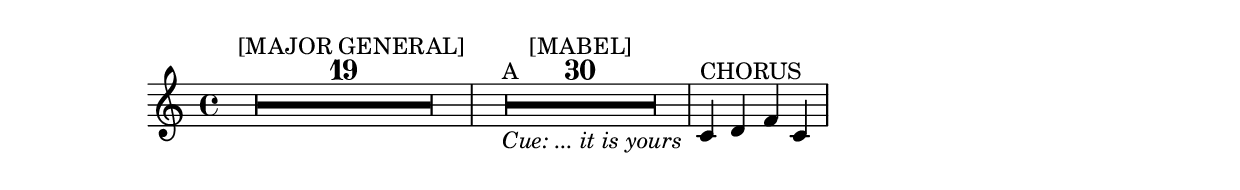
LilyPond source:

%% Do not edit this file; it is automatically
%% generated from LSR http://lsr.dsi.unimi.it
%% This file is in the public domain.
\version "2.13.10"

\header {
  lsrtags = "rhythms, text"

%% Translation of GIT committish: 45fc8488655f9ea122d1ec6e3328892618bd6971
texidoces = "
Los elementos de marcado aplicados a un silencio multicompás se
centran encima o debajo de éste.  Los elementos de marcado extensos
que se adjuntan a silencios multicompás no producen la expansión del
compás.  Para expandir un silencio multicompás de forma que quepa todo
el marcado, utilice un silencio de separación con un marcado aplicado
antes del silencio multicompás.

Observe que el silencio separador produce la inserción de un compás.
El texto aplicado a un siencio sparador de esta forma se alinea por la
izquierda a la posición en que la nota estaría situada dentro del
compás, pero si la longitud del compás está determinada por la
longitud del texto, éste aparecerá centrado.

"

doctitlees = "Marcado de silencios multicompás"

%% Translation of GIT committish: d96023d8792c8af202c7cb8508010c0d3648899d
  texidocde = "Textbeschriftungen, die an Mehrtaktpausen gehängt wird,
wird über oder unter der Pause zentriert.  Lange Beschriftungen
lassen den Takt nicht breiter werden.  Um eine Mehrtaktpause einer
Beschriftung anzupassen, muss eine unsichtbare Pause mit der
Beschriftung direkt vor der Mehrtkatpause eingesetzt werden.

Man sollte beachten, dass unsichtbare Pausen automatische Taktstriche
nach sich ziehen.  Text, der an eine unsichtbare Pause gehänt wird,
ist links ausgerichtet an der Position, wo die Pause erscheinen
würde.  Wenn aber die Länge des Taktes durch die Länge des Textes
bestimmt wird, sieht es so aus, als ob der Text zentriert gesetzt
ist."

  doctitlede = "Textbeschriftung und Mehrtaktpausen"


%% Translation of GIT committish: e71f19ad847d3e94ac89750f34de8b6bb28611df
  texidocfr = "
Lorsque du texte est attaché à un silence multi-mesures, il sera centré
dans la mesure, au-dessus ou en dessous de la portée.  Afin d'étirer la
mesure dans le cas ou ce texte est relativement long, il suffit
d'insérer un silence invisible auquel on attache le texte en question,
avant le silence multi-mesures.

Rappelez-vous qu'un silence invisible génère une barre de mesure.  Le
texte attaché à ce silence invisible sera alors aligné sur la gauche de
là où serait positionnée la note.  Cependant, si la taille de la mesure
est déterminée par la longueur du texte, il apparaîtra comme centré.

"
  doctitlefr = "Ajout de texte à un silence multi-mesures"

  texidoc = "
Markups attached to a multi-measure rest will be centered above or
below it.  Long markups attached to multi-measure rests do not cause
the measure to expand.  To expand a multi-measure rest to fit the
markup, use a spacer rest with an attached markup before the
multi-measure rest.

Note that the spacer rest causes a bar line to be inserted.  Text
attached to a spacer rest in this way is left-aligned to the position
where the note would be placed in the measure, but if the measure
length is determined by the length of the text, the text will appear to
be centered.

"
  doctitle = "Multi-measure rest markup"
} % begin verbatim

\relative c' {
  \compressFullBarRests
  \textLengthOn
  s1*0^\markup { [MAJOR GENERAL] }
  R1*19
  s1*0_\markup { \italic { Cue: ... it is yours } }
  s1*0^\markup { A }
  R1*30^\markup { [MABEL] }
  \textLengthOff
  c4^\markup { CHORUS } d f c
}
